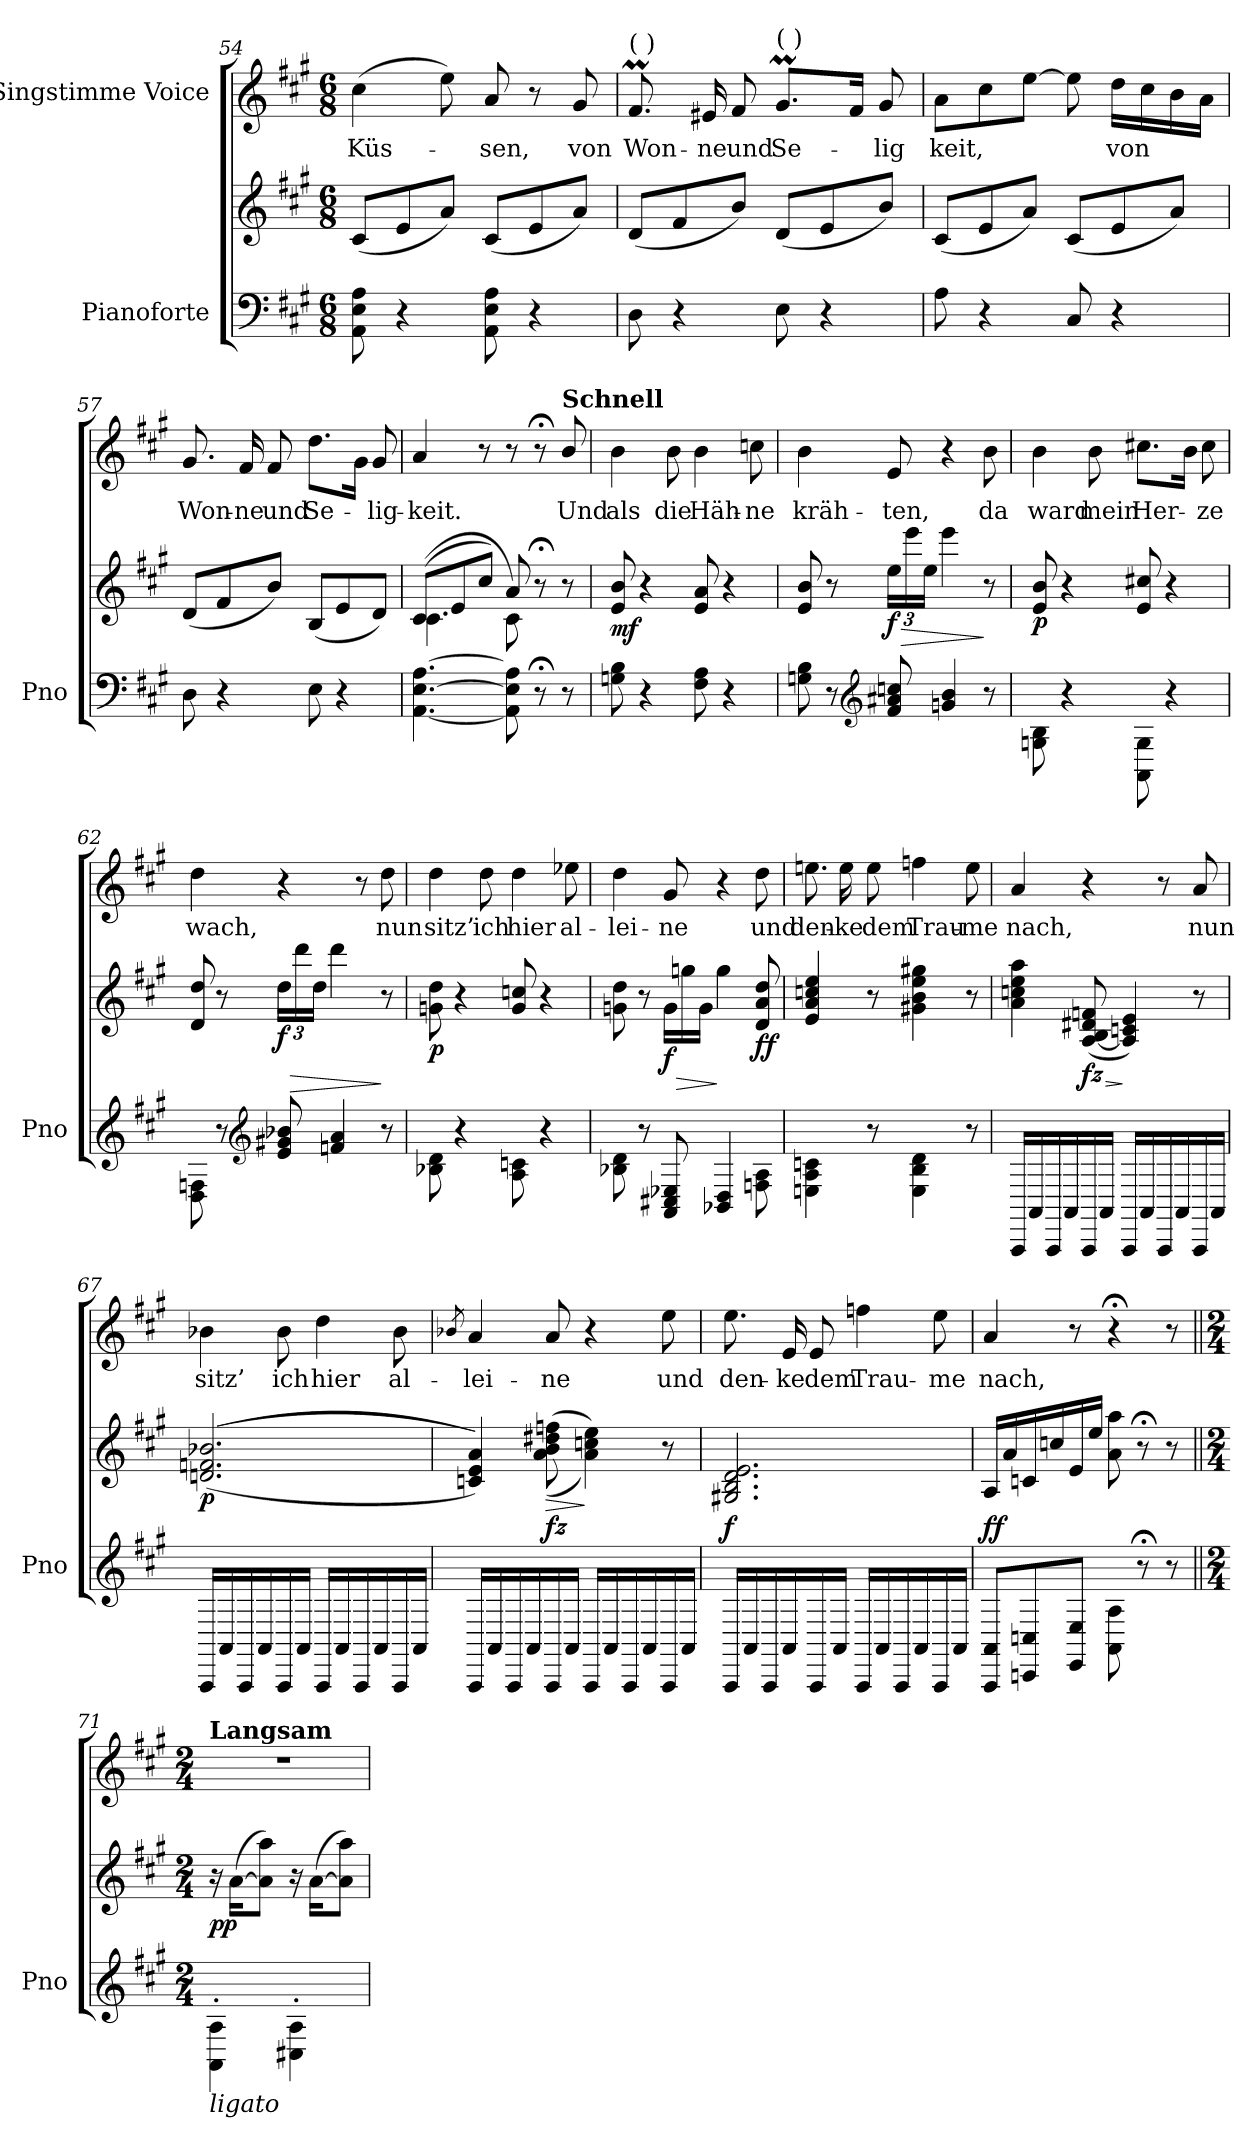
**kern	**kern	**dynam	**kern	**text
*part2	*part2	*part2	*part1	*part1
*staff3	*staff2	*staff2/3	*staff1	*staff1
*I"Pianoforte	*	*	*I"Singstimme Voice	*
*I'Pno	*	*	*	*
!!LO:LB:g=z
*clefF4	*clefG2	*	*clefG2	*
*k[f#c#g#]	*k[f#c#g#]	*	*k[f#c#g#]	*
*M6/8	*M6/8	*	*M6/8	*
=54	=54	=54	=54	=54
!	!	!	!	!LO:LY:b
8AA\ 8E\ 8A\	(8c#/L	.	(4cc#\	Küs-
4r	8e/	.	.	.
.	8a/J)	.	8ee\)	.
!	!	!	!	!LO:LY:b
8AA\ 8E\ 8A\	(8c#/L	.	8a/	-sen,
4r	8e/	.	8r	.
!	!	!	!	!LO:LY:b
.	8a/J)	.	8g#/	von
=55	=55	=55	=55	=55
!	!	!	!LO:TX:a:t=(   )	!
!	!	!	!	!LO:LY:b
8D\	(8d/L	.	8.f#M/	Won-
4r	8f#/	.	.	.
!	!	!	!	!LO:LY:b
.	.	.	16e#X/	-ne
!	!	!	!	!LO:LY:b
.	8b/J)	.	8f#/	und
!	!	!	!LO:TX:a:t=(   )	!
!	!	!	!	!LO:LY:b
8E\	(8d/L	.	8.g#m/L	Se-
4r	8e/	.	.	.
.	.	.	16f#/Jk	.
!	!	!	!	!LO:LY:b
.	8b/J)	.	8g#/	-lig
=56	=56	=56	=56	=56
!	!	!	!	!LO:LY:b
8A\	(8c#/L	.	8a\L	-keit,
4r	8e/	.	8cc#\	.
.	8a/J)	.	[8ee\J	.
8C#/	(8c#/L	.	8ee\]	.
!	!	!	!	!LO:LY:b
4r	8e/	.	16dd\LL	von
.	.	.	16cc#\	.
.	8a/J)	.	16b\	.
.	.	.	16a\JJ	.
=57	=57	=57	=57	=57
!	!	!	!	!LO:LY:b
8D\	(8d/L	.	8.g#/	Won-
4r	8f#/	.	.	.
!	!	!	!	!LO:LY:b
.	.	.	16f#/	-ne
!	!	!	!	!LO:LY:b
.	8b/J)	.	8f#/	und
!	!	!	!	!LO:LY:b
8E\	(8B/L	.	8.dd\L	Se-
4r	8e/	.	.	.
.	.	.	16g#\Jk	.
!	!	!	!	!LO:LY:b
.	8d/J)	.	8g#/	-lig-
=58	=58	=58	=58	=58
*	*^	*	*	*
!	!	!	!	!	!LO:LY:b
[4.AA\ [4.E\ [4.A\	((<8c#/L	4.c#\	.	4a/	-keit.
.	8e/	.	.	.	.
.	8cc#/J)	.	.	8r	.
8AA\] 8E\] 8A\]	8a/	8c#\)	.	8r	.
8r;<	8r;<	4ryy	.	8r;<	.
!	!	!	!	!LO:TX:a:B:t=Schnell	!
!	!	!	!	!	!LO:LY:b
8r	8r	.	.	8b/	Und
*	*v	*v	*	*	*
!!LO:LB:g=z
=59	=59	=59	=59	=59
!	!	!LO:DY:b	!	!LO:LY:b
8Gn\ 8B\	8e/ 8b/	mf	4b\	als
4r	4r	.	.	.
!	!	!	!	!LO:LY:b
.	.	.	8b\	die
!	!	!	!	!LO:LY:b
8F#\ 8A\	8e/ 8a/	.	4b\	Häh-
4r	4r	.	.	.
!	!	!	!	!LO:LY:b
.	.	.	8ccn\	-ne
=60	=60	=60	=60	=60
!	!	!	!	!LO:LY:b
8Gn\ 8B\	8e/ 8b/	.	4b\	kräh-
8r	8r	.	.	.
*clefG2	*	*	*	*
!	!	!LO:DY:b	!	!LO:LY:b
8f#/ 8a#X/ 8ccn/	24ee\LL	f	8e/	-ten,
!	!	!LO:HP:b	!	!
.	24eee\	>	.	.
.	24ee\JJ	.	.	.
4gn/ 4b/	4eee\	.	4r	.
!	!	!	!	!LO:LY:b
8r	8r	]	8b\	da
=61	=61	=61	=61	=61
!	!	!LO:DY:b	!	!LO:LY:b
8Gn\ 8B\	8e/ 8b/	p	4b\	ward
4r	4r	.	.	.
!	!	!	!	!LO:LY:b
.	.	.	8b\	mein
!	!	!	!	!LO:LY:b
8AA\ 8G\	8e/ 8cc#X/	.	8.cc#X\L	Her-
4r	4r	.	.	.
.	.	.	16b\Jk	.
!	!	!	!	!LO:LY:b
.	.	.	8cc#\	-ze
=62	=62	=62	=62	=62
!	!	!	!	!LO:LY:b
8D\ 8Fn\	8d/ 8dd/	.	4dd\	wach,
8r	8r	.	.	.
*clefG2	*	*	*	*
!	!	!LO:DY:b	!	!
8e/ 8g#X/ 8b-X/	24dd\LL	f	4r	.
!	!	!LO:HP:b	!	!
.	24ddd\	>	.	.
.	24dd\JJ	.	.	.
4fn/ 4a/	4ddd\	.	.	.
.	.	.	8r	.
!	!	!	!	!LO:LY:b
8r	8r	]	8dd\	nun
!!LO:LB:g=z
=63	=63	=63	=63	=63
!	!	!LO:DY:b	!	!LO:LY:b
8B-X\ 8d\	8gn\ 8dd\	p	4dd\	sitz’
4r	4r	.	.	.
!	!	!	!	!LO:LY:b
.	.	.	8dd\	ich
!	!	!	!	!LO:LY:b
8A\ 8cn\	8g/ 8ccn/	.	4dd\	hier
4r	4r	.	.	.
!	!	!	!	!LO:LY:b
.	.	.	8ee-X\	al-
=64	=64	=64	=64	=64
!	!	!	!	!LO:LY:b
8B-X\ 8d\	8gn\ 8dd\	.	4dd\	-lei-
8r	8r	.	.	.
*	*Xtuplet	*	*	*
!	!	!LO:DY:b	!	!LO:LY:b
8AA/ 8C#X/ 8E-X/	24g\LL	f	8g#/	-ne
!	!	!LO:HP:b	!	!
.	24ggn\	>	.	.
.	24g\JJ	.	.	.
4BB-X/ 4D/	4gg\	]	4r	.
!	!	!LO:DY:b	!	!LO:LY:b
8Fn\ 8A\	8d/ 8a/ 8dd/	ff	8dd\	und
=65	=65	=65	=65	=65
!	!	!	!	!LO:LY:b
4En\ 4A\ 4cn\	4e/ 4a/ 4ccn/ 4ee/	.	8.een\	den-
!	!	!	!	!LO:LY:b
.	.	.	16ee\	-ke
!	!	!	!	!LO:LY:b
8r	8r	.	8ee\	dem
!	!	!	!	!LO:LY:b
4E\ 4B\ 4d\	4g#X\ 4b\ 4ee\ 4gg#X\	.	4ffn\	Trau-
!	!	!	!	!LO:LY:b
8r	8r	.	8ee\	-me
=66	=66	=66	=66	=66
!	!	!	!	!LO:LY:b
16AAA/LL	4a\ 4ccn\ 4ee\ 4aa\	.	4a/	nach,
16AA/	.	.	.	.
16AAA/	.	.	.	.
16AA/	.	.	.	.
!	!	!LO:HP:b	!	!
!	!	!LO:DY:n=1:b	!	!
16AAA/	(>[8A/ 8B/ 8d#X/ 8fn/	> fz	4r	.
16AA/JJ	.	.	.	.
16AAA/LL	4A/] 4cn/ 4e/)	]	.	.
16AA/	.	.	.	.
16AAA/	.	.	8r	.
16AA/	.	.	.	.
!	!	!	!	!LO:LY:b
16AAA/	8r	.	8a/	nun
16AA/JJ	.	.	.	.
!!LO:PB:g=z
=67	=67	=67	=67	=67
!	!	!LO:DY:b	!	!LO:LY:b
16AAA/LL	(>(>(2.dn/ 2.fn/ 2.b-X/	p	4b-X\	sitz’
16AA/	.	.	.	.
16AAA/	.	.	.	.
16AA/	.	.	.	.
!	!	!	!	!LO:LY:b
16AAA/	.	.	8b-\	ich
16AA/JJ	.	.	.	.
!	!	!	!	!LO:LY:b
16AAA/LL	.	.	4dd\	hier
16AA/	.	.	.	.
16AAA/	.	.	.	.
16AA/	.	.	.	.
!	!	!	!	!LO:LY:b
16AAA/	.	.	8b-\	al-
16AA/JJ	.	.	.	.
=68	=68	=68	=68	=68
.	.	.	8qb-X/	.
!	!	!	!	!LO:LY:b
16AAA/LL	4cn/ 4e/ 4a/)))	.	4a/	-lei-
16AA/	.	.	.	.
16AAA/	.	.	.	.
16AA/	.	.	.	.
!	!	!LO:HP:b	!	!LO:LY:b
!	!	!LO:DY:n=1:a=2	!	!
16AAA/	(<(8a\ 8b\ 8dd#X\ 8ffn\	> fz	8a/	-ne
16AA/JJ	.	.	.	.
16AAA/LL	4a\ 4ccn\ 4ee\))	]	4r	.
16AA/	.	.	.	.
16AAA/	.	.	.	.
16AA/	.	.	.	.
!	!	!	!	!LO:LY:b
16AAA/	8r	.	8ee\	und
16AA/JJ	.	.	.	.
=69	=69	=69	=69	=69
!	!	!LO:DY:a=2	!	!LO:LY:b
16AAA/LL	2.G#X/ 2.B/ 2.d/ 2.e/	f	8.ee\	den-
16AA/	.	.	.	.
16AAA/	.	.	.	.
!	!	!	!	!LO:LY:b
16AA/	.	.	16e/	-ke
!	!	!	!	!LO:LY:b
16AAA/	.	.	8e/	dem
16AA/JJ	.	.	.	.
!	!	!	!	!LO:LY:b
16AAA/LL	.	.	4ffn\	Trau-
16AA/	.	.	.	.
16AAA/	.	.	.	.
16AA/	.	.	.	.
!	!	!	!	!LO:LY:b
16AAA/	.	.	8ee\	-me
16AA/JJ	.	.	.	.
!!LO:LB:g=z
=70	=70	=70	=70	=70
!	!	!LO:DY:a=2	!	!LO:LY:b
8AAA/ 8AA/L	16A/LL	ff	4a/	nach,
.	16a/	.	.	.
8CCn/ 8Cn/	16cn/	.	.	.
.	16ccn/	.	.	.
8EE/ 8E/J	16e/	.	8r	.
.	16ee/JJ	.	.	.
8AA\ 8A\	8a\ 8aa\	.	4r;<	.
8r;<	8r;<	.	.	.
8r	8r	.	8r	.
!!LO:LB:g=z
=71||	=71||	=71||	=71||	=71||
*M2/4	*M2/4	*	*M2/4	*
!	!	!	!LO:TX:a:B:t=Langsam	!
!LO:TX:b:i:t=ligato	!	!	!	!
!	!	!LO:DY:b	!	!
4AA\' 4A\'	16r	pp	2r	.
.	(>[16a\KL	.	.	.
.	8a\] 8aa\J)	.	.	.
4C#X\' 4A\'	16r	.	.	.
.	(>[16a\KL	.	.	.
.	8a\] 8aa\J)	.	.	.
=	=	=	=	=
*-	*-	*-	*-	*-
